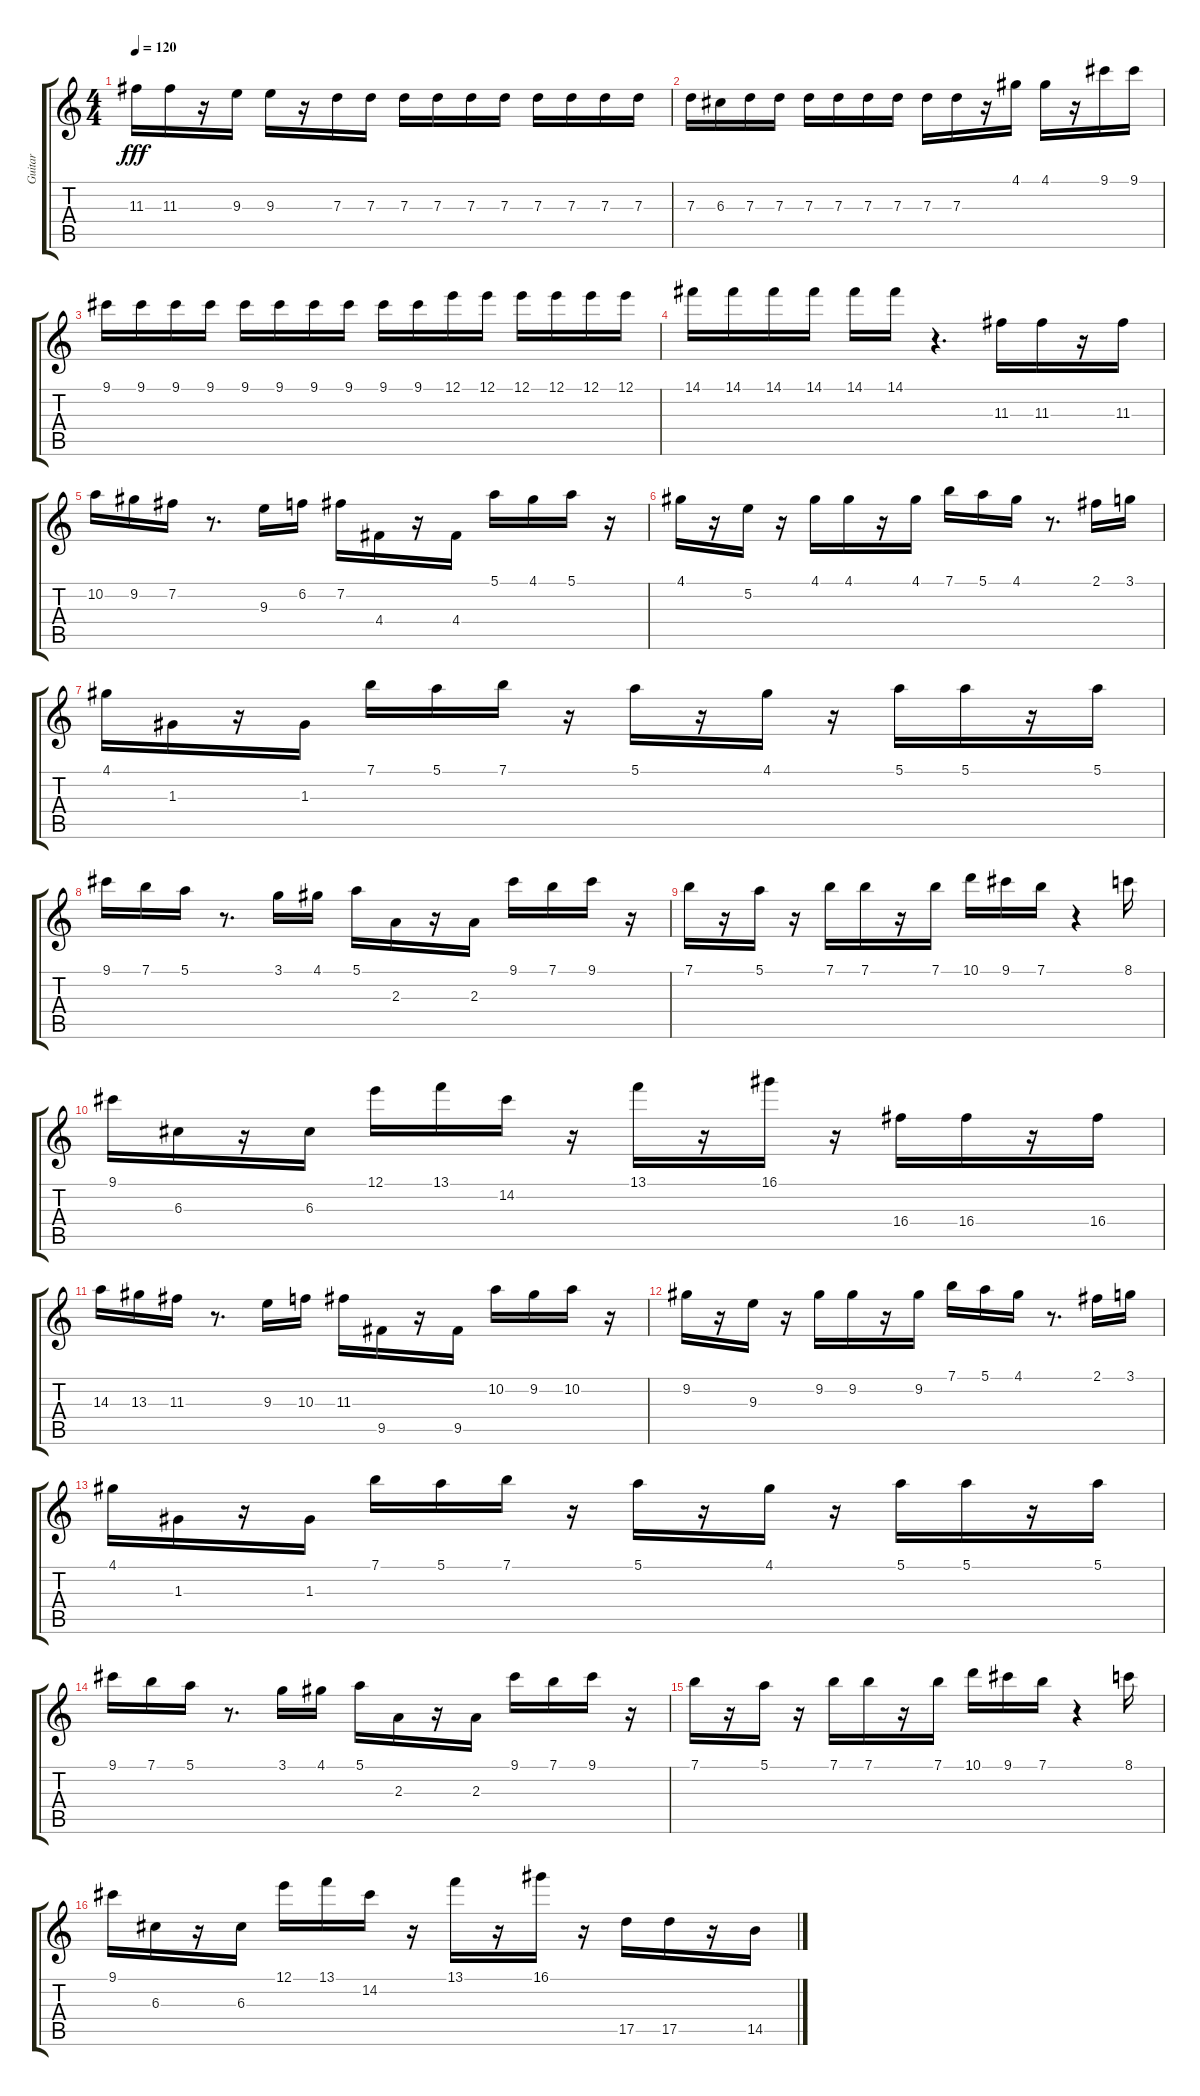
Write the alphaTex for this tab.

\track ("Guitar" "Guitar") {instrument distortionguitar}
\staff {score tabs}
\tuning (E4 B3 G3 D3 A2 E2) {hide}
\ts (4 4)
\tempo 120
\clef g2
\ks c
11.3.16{dy fff} 11.3.16 r.16 9.3.16 9.3.16 r.16 7.3.16 7.3.16 7.3.16 7.3.16 7.3.16 7.3.16 7.3.16 7.3.16 7.3.16 7.3.16 |
7.3.16 6.3.16 7.3.16 7.3.16 7.3.16 7.3.16 7.3.16 7.3.16 7.3.16 7.3.16 r.16 4.1.16 4.1.16 r.16 9.1.16 9.1.16 |
9.1.16 9.1.16 9.1.16 9.1.16 9.1.16 9.1.16 9.1.16 9.1.16 9.1.16 9.1.16 12.1.16 12.1.16 12.1.16 12.1.16 12.1.16 12.1.16 |
14.1.16 14.1.16 14.1.16 14.1.16 14.1.16 14.1.16 r.4{d} 11.3.16 11.3.16 r.16 11.3.16 |
10.2.16 9.2.16 7.2.16 r.8{d} 9.3.16 6.2.16 7.2.16 4.4.16 r.16 4.4.16 5.1.16 4.1.16 5.1.16 r.16 |
4.1.16 r.16 5.2.16 r.16 4.1.16 4.1.16 r.16 4.1.16 7.1.16 5.1.16 4.1.16 r.8{d} 2.1.16 3.1.16 |
4.1.16 1.3.16 r.16 1.3.16 7.1.16 5.1.16 7.1.16 r.16 5.1.16 r.16 4.1.16 r.16 5.1.16 5.1.16 r.16 5.1.16 |
9.1.16 7.1.16 5.1.16 r.8{d} 3.1.16 4.1.16 5.1.16 2.3.16 r.16 2.3.16 9.1.16 7.1.16 9.1.16 r.16 |
7.1.16 r.16 5.1.16 r.16 7.1.16 7.1.16 r.16 7.1.16 10.1.16 9.1.16 7.1.16 r.4 8.1.16 |
9.1.16 6.3.16 r.16 6.3.16 12.1.16 13.1.16 14.2.16 r.16 13.1.16 r.16 16.1.16 r.16 16.4.16 16.4.16 r.16 16.4.16 |
14.3.16 13.3.16 11.3.16 r.8{d} 9.3.16 10.3.16 11.3.16 9.5.16 r.16 9.5.16 10.2.16 9.2.16 10.2.16 r.16 |
9.2.16 r.16 9.3.16 r.16 9.2.16 9.2.16 r.16 9.2.16 7.1.16 5.1.16 4.1.16 r.8{d} 2.1.16 3.1.16 |
4.1.16 1.3.16 r.16 1.3.16 7.1.16 5.1.16 7.1.16 r.16 5.1.16 r.16 4.1.16 r.16 5.1.16 5.1.16 r.16 5.1.16 |
9.1.16 7.1.16 5.1.16 r.8{d} 3.1.16 4.1.16 5.1.16 2.3.16 r.16 2.3.16 9.1.16 7.1.16 9.1.16 r.16 |
7.1.16 r.16 5.1.16 r.16 7.1.16 7.1.16 r.16 7.1.16 10.1.16 9.1.16 7.1.16 r.4 8.1.16 |
9.1.16 6.3.16 r.16 6.3.16 12.1.16 13.1.16 14.2.16 r.16 13.1.16 r.16 16.1.16 r.16 17.5.16 17.5.16 r.16 14.5.16
